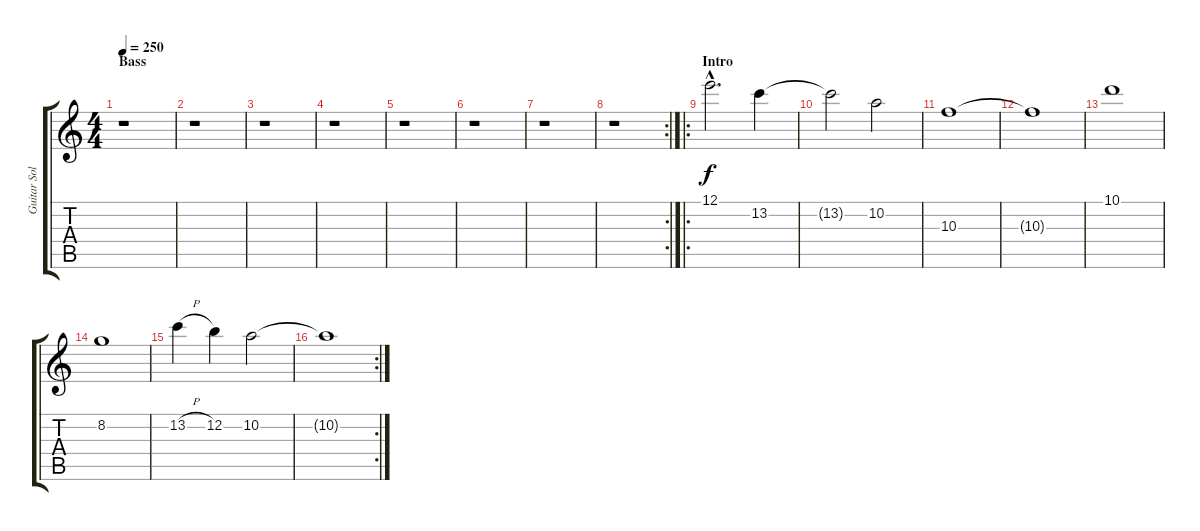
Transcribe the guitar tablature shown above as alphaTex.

\track ("Guitar Solo" "Guitar Sol") {instrument overdrivenguitar}
\staff {score tabs}
\tuning (E4 B3 G3 D3 A2 E2) {hide}
\ts (4 4)
\section ("" "Bass")
\tempo 250
\clef g2
\ks c
r.1{dy f instrument overdrivenguitar} |
r.1 |
r.1 |
r.1 |
r.1 |
r.1 |
r.1 |
\rc 2
r.1 |
\ro
\section ("" "Intro")
12.1{hac}.2{d} 13.2.4 |
13.2{t}.2 10.2.2 |
10.3.1 |
10.3{t}.1 |
10.1.1 |
8.2.1 |
13.2{h}.4 12.2.4 10.2.2 |
\rc 2
10.2{t}.1
